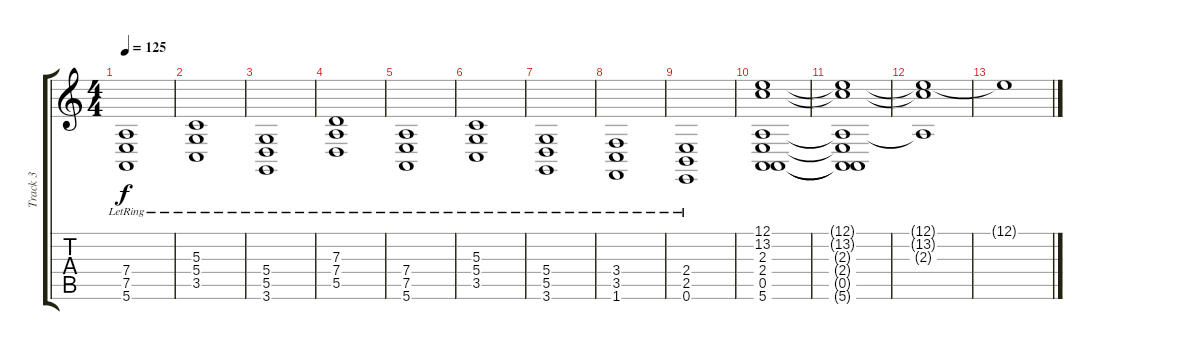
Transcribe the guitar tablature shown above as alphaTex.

\track ("Track 3" "Track 3") {instrument lead1square}
\staff {score tabs}
\tuning (E4 B3 G3 D3 A2 E2) {hide}
\ts (4 4)
\tempo 125
\clef g2
\ks c
(7.4{lr} 7.5{lr} 5.6{lr}).1{dy f} |
(5.3{lr} 5.4{lr} 3.5{lr}).1 |
(5.4{lr} 5.5{lr} 3.6{lr}).1 |
(7.3{lr} 7.4{lr} 5.5{lr}).1 |
(7.4{lr} 7.5{lr} 5.6{lr}).1 |
(5.3{lr} 5.4{lr} 3.5{lr}).1 |
(5.4{lr} 5.5{lr} 3.6{lr}).1 |
(3.4{lr} 3.5{lr} 1.6).1 |
(2.4{lr} 2.5{lr} 0.6{lr}).1 |
(12.1 13.2 2.3 2.4 0.5 5.6).1 |
(12.1{t} 13.2{t} 2.3{t} 2.4{t} 0.5{t} 5.6{t}).1 |
(12.1{t} 13.2{t} 2.3{t}).1 |
12.1{t}.1
